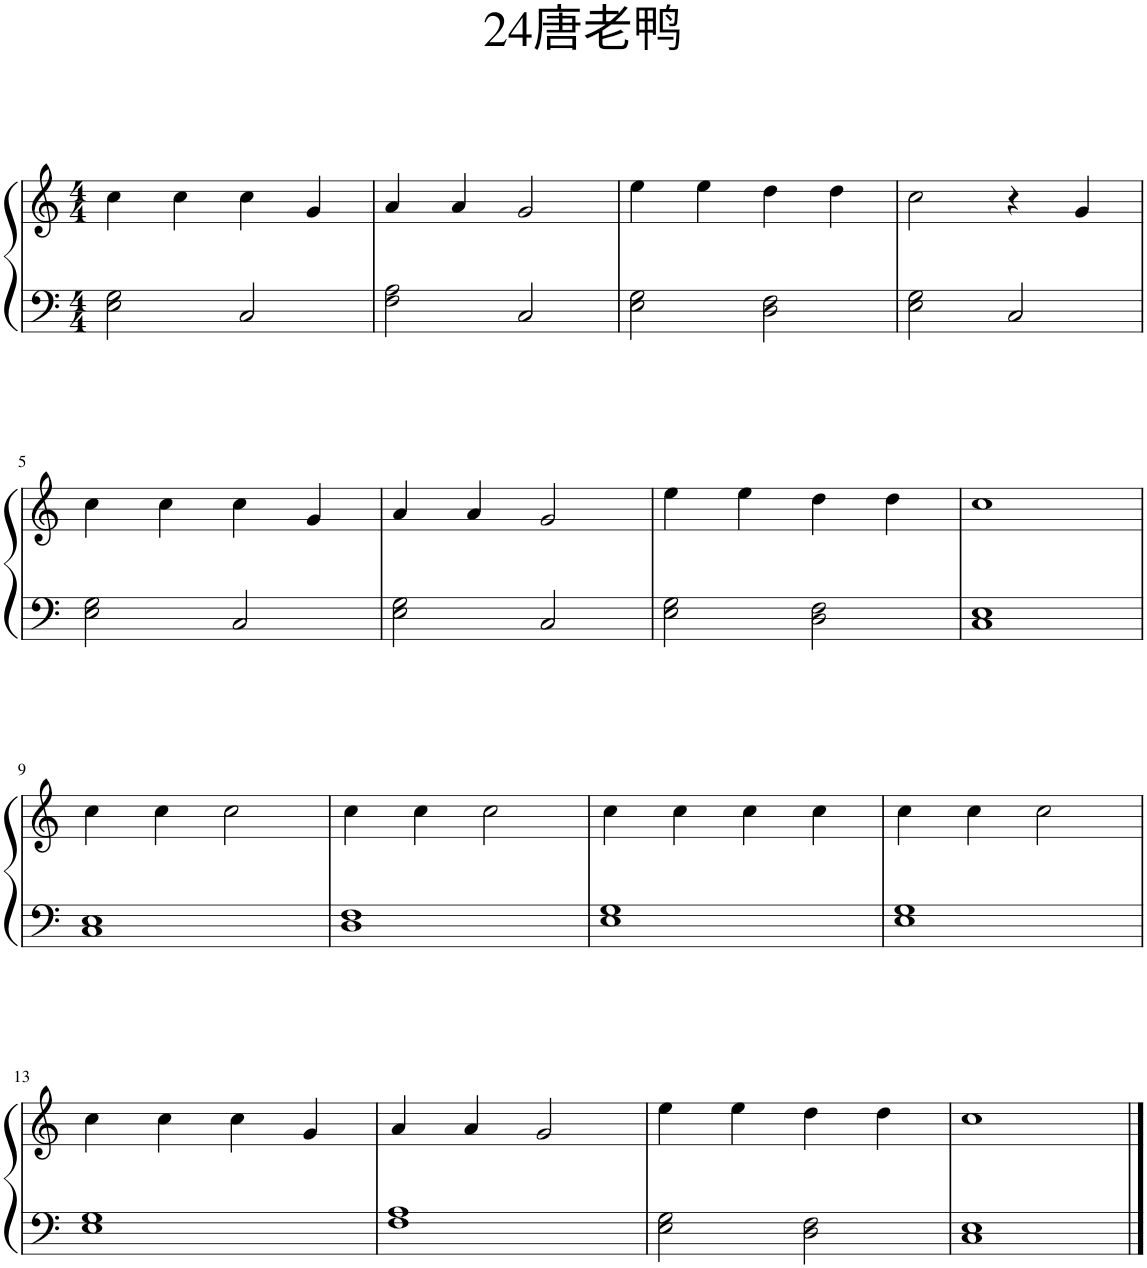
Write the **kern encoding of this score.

**kern	**kern
*part1	*part1
*staff2	*staff1
*I"钢琴	*
*clefF4	*clefG2
*k[]	*k[]
*M4/4	*M4/4
=1	=1
2E\ 2G\	4cc\
.	4cc\
2C/	4cc\
.	4g/
=2	=2
2F\ 2A\	4a/
.	4a/
2C/	2g/
=3	=3
2E\ 2G\	4ee\
.	4ee\
2D\ 2F\	4dd\
.	4dd\
=4	=4
2E\ 2G\	2cc\
2C/	4r
.	4g/
!!LO:LB:g=z
=5	=5
2E\ 2G\	4cc\
.	4cc\
2C/	4cc\
.	4g/
=6	=6
2E\ 2G\	4a/
.	4a/
2C/	2g/
=7	=7
2E\ 2G\	4ee\
.	4ee\
2D\ 2F\	4dd\
.	4dd\
=8	=8
1C 1E	1cc
!!LO:LB:g=z
=9	=9
1C 1E	4cc\
.	4cc\
.	2cc\
=10	=10
1D 1F	4cc\
.	4cc\
.	2cc\
=11	=11
1E 1G	4cc\
.	4cc\
.	4cc\
.	4cc\
=12	=12
1E 1G	4cc\
.	4cc\
.	2cc\
!!LO:LB:g=z
=13	=13
1E 1G	4cc\
.	4cc\
.	4cc\
.	4g/
=14	=14
1F 1A	4a/
.	4a/
.	2g/
=15	=15
2E\ 2G\	4ee\
.	4ee\
2D\ 2F\	4dd\
.	4dd\
=16	=16
1C 1E	1cc
==	==
*-	*-
